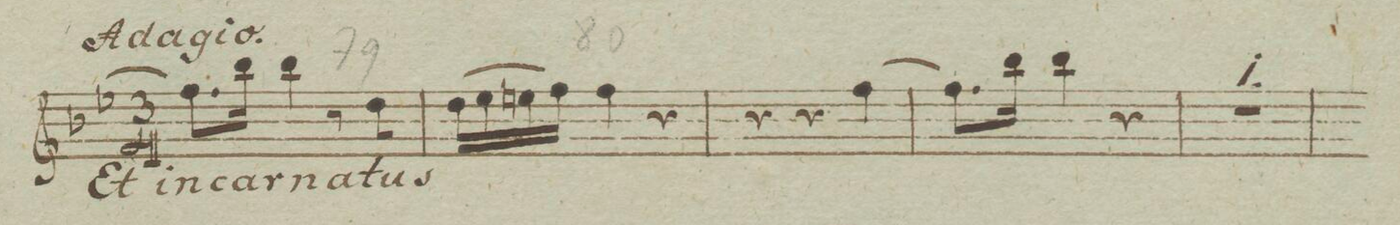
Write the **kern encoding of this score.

**kern	**dynam
*I"Clarinetto 1o. in B	*
*clefG2	*
*k[b-e-a-d-]	*
*met(c)	*
*M3/4	*
8.ee-\L]	.
16aa-\Jk	.
4aa-\	.
8r	.
8cc\	.
=80	=80
(16cc\LL	.
16dd-\	.
16dd\	.
16ee-\JJ)	.
4ee-\	.
4r	.
=81	=81
4r	.
4r	.
(4ee-\	.
=82	=82
8.ee-\L)	.
16aa-\Jk	.
4aa-\	.
4r	.
=83	=83
2.r	.
=84	=84
*-	*-
